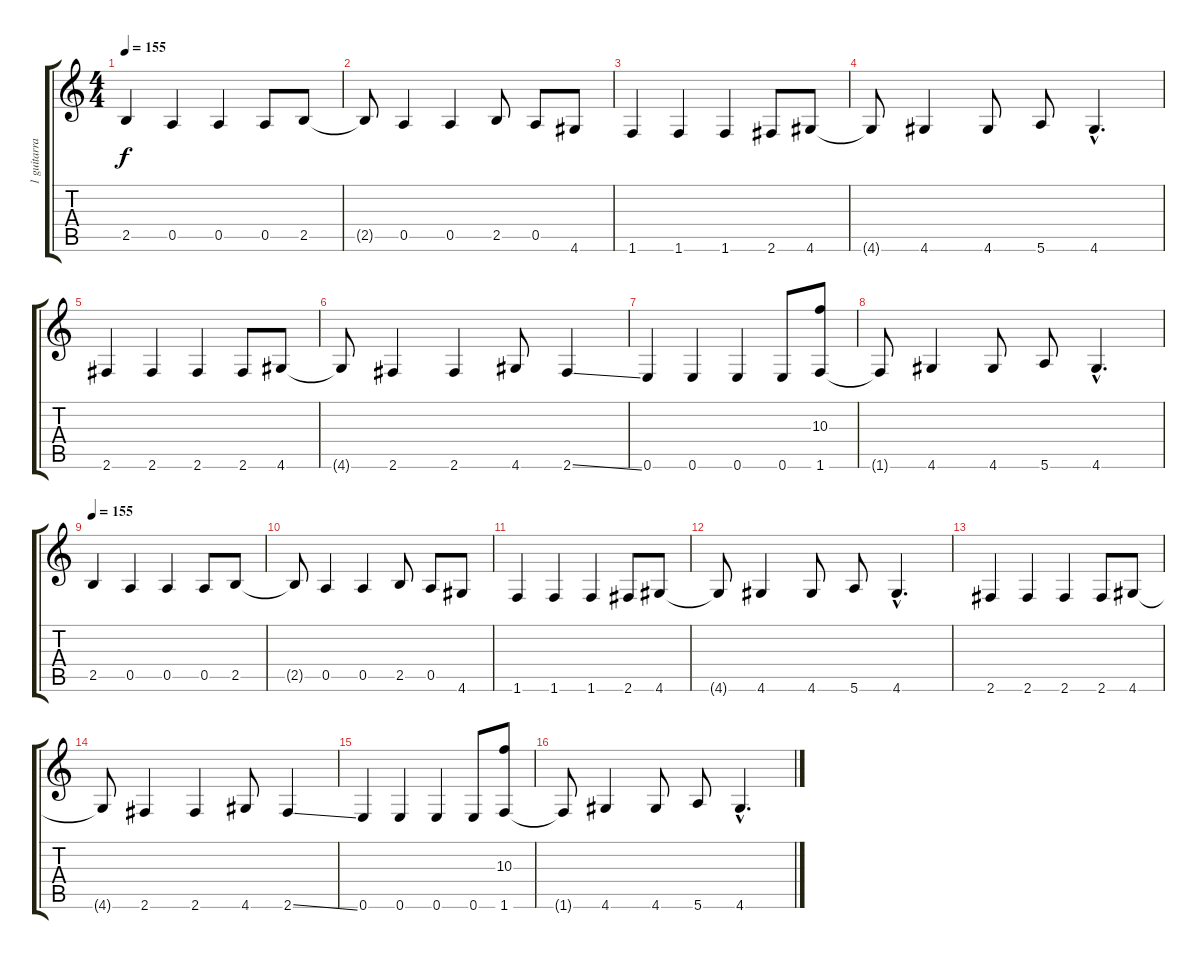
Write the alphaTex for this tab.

\track ("1 guitarra" "1 guitarra") {instrument distortionguitar}
\staff {score tabs}
\tuning (E4 B3 G3 D3 A2 E2) {hide}
\ts (4 4)
\tempo 155
\clef g2
\ks c
2.5.4{dy f volume 16} 0.5.4 0.5.4 0.5.8 2.5.8 |
2.5{t}.8 0.5.4 0.5.4 2.5.8 0.5.8 4.6.8 |
1.6.4 1.6.4 1.6.4 2.6.8 4.6.8 |
4.6{t}.8 4.6.4 4.6.8 5.6.8 4.6{hac}.4{d} |
2.6.4 2.6.4 2.6.4 2.6.8 4.6.8 |
4.6{t}.8 2.6.4 2.6.4 4.6.8 2.6{ss}.4 |
0.6.4 0.6.4 0.6.4 0.6.8 (10.3 1.6).8 |
1.6{t}.8 4.6.4 4.6.8 5.6.8 4.6{hac}.4{d} |
\tempo 155
2.5.4{volume 16} 0.5.4 0.5.4 0.5.8 2.5.8 |
2.5{t}.8 0.5.4 0.5.4 2.5.8 0.5.8 4.6.8 |
1.6.4 1.6.4 1.6.4 2.6.8 4.6.8 |
4.6{t}.8 4.6.4 4.6.8 5.6.8 4.6{hac}.4{d} |
2.6.4 2.6.4 2.6.4 2.6.8 4.6.8 |
4.6{t}.8 2.6.4 2.6.4 4.6.8 2.6{ss}.4 |
0.6.4 0.6.4 0.6.4 0.6.8 (10.3 1.6).8 |
1.6{t}.8 4.6.4 4.6.8 5.6.8 4.6{hac}.4{d}
